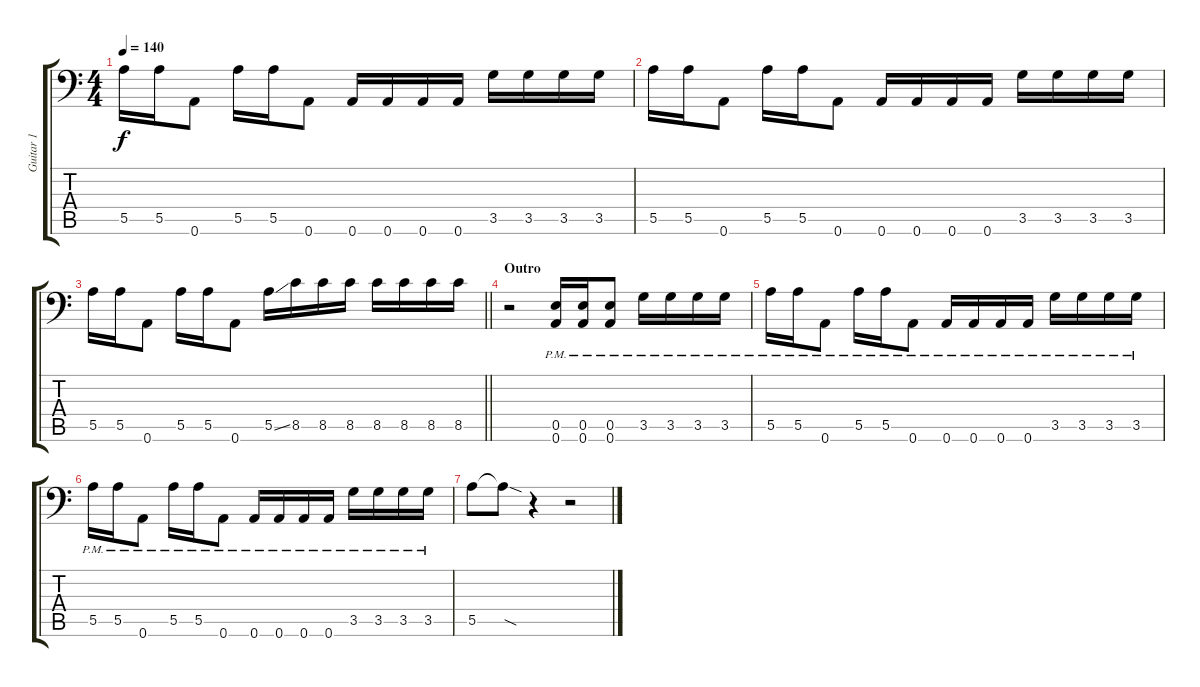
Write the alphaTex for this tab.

\track ("Guitar 1" "Guitar 1") {instrument distortionguitar}
\staff {score tabs}
\tuning (B3 Gb3 D3 A2 E2 A1) {hide}
\ts (4 4)
\tempo 140
\clef f4
\ks c
5.5.16{dy f} 5.5.16 0.6.8 5.5.16 5.5.16 0.6.8 0.6.16 0.6.16 0.6.16 0.6.16 3.5.16 3.5.16 3.5.16 3.5.16 |
5.5.16 5.5.16 0.6.8 5.5.16 5.5.16 0.6.8 0.6.16 0.6.16 0.6.16 0.6.16 3.5.16 3.5.16 3.5.16 3.5.16 |
\barLineRight lightlight
5.5.16 5.5.16 0.6.8 5.5.16 5.5.16 0.6.8 5.5{ss}.16 8.5.16 8.5.16 8.5.16 8.5.16 8.5.16 8.5.16 8.5.16 |
\section ("" "Outro")
r.2 (0.5{pm} 0.6{pm}).16 (0.5{pm} 0.6{pm}).16 (0.5{pm} 0.6{pm}).8 3.5{pm}.16 3.5{pm}.16 3.5{pm}.16 3.5{pm}.16 |
5.5{pm}.16 5.5{pm}.16 0.6{pm}.8 5.5{pm}.16 5.5{pm}.16 0.6{pm}.8 0.6{pm}.16 0.6{pm}.16 0.6{pm}.16 0.6{pm}.16 3.5{pm}.16 3.5{pm}.16 3.5{pm}.16 3.5{pm}.16 |
5.5{pm}.16 5.5{pm}.16 0.6{pm}.8 5.5{pm}.16 5.5{pm}.16 0.6{pm}.8 0.6{pm}.16 0.6{pm}.16 0.6{pm}.16 0.6{pm}.16 3.5{pm}.16 3.5{pm}.16 3.5{pm}.16 3.5{pm}.16 |
5.5.8 5.5{sod t}.8 r.4 r.2
